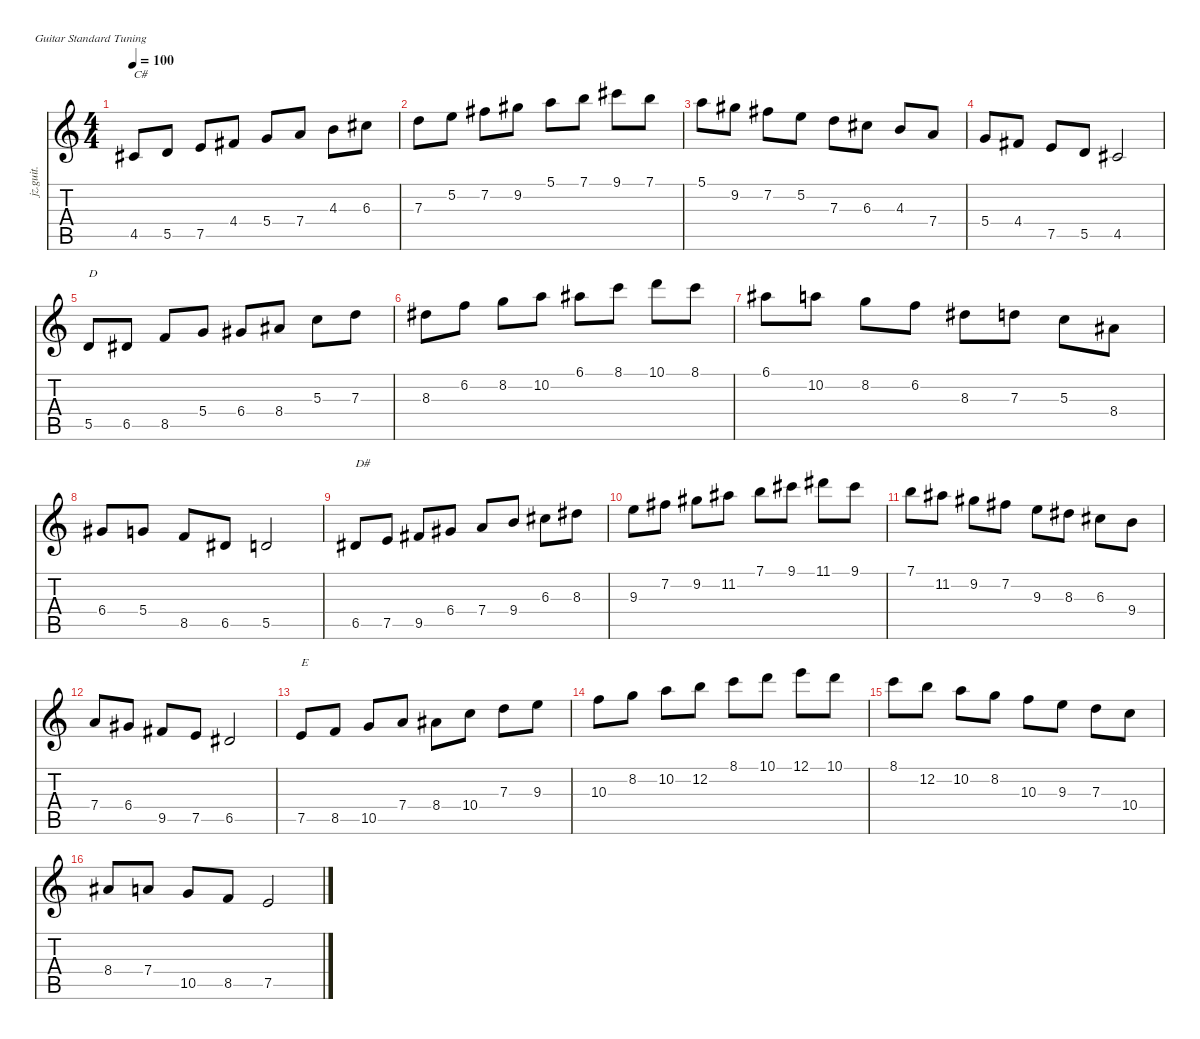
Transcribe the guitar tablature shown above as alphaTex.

\defaultSystemsLayout 4
\hideDynamics
\bracketExtendMode nobrackets
\chordDiagramsInScore
\track ("Jazz Guitar" "jz.guit.") {defaultSystemsLayout 2 instrument electricguitarjazz}
\staff {score tabs}
\tuning (E4 B3 G3 D3 A2 E2)
\ts (4 4)
\tempo 100
\clef g2
\scale
0.269137
\ks c
4.5{acc #}.8{txt "C#" dy mf beam Up} 5.5.8{beam Up} 7.5.8{beam Up} 4.4{acc #}.8{beam Up} 5.4.8{beam Up} 7.4.8{beam Up} 4.3.8{beam Down} 6.3{acc #}.8{beam Down} |
\scale
0.246338 7.3.8{beam Down} 5.2.8{beam Down} 7.2{acc #}.8{beam Down} 9.2{acc #}.8{beam Down} 5.1.8{beam Down} 7.1.8{beam Down} 9.1{acc #}.8{beam Down} 7.1.8{beam Down} |
\scale
0.246338 5.1.8{beam Down} 9.2{acc #}.8{beam Down} 7.2{acc #}.8{beam Down} 5.2.8{beam Down} 7.3.8{beam Down} 6.3{acc #}.8{beam Down} 4.3.8{beam Up} 7.4.8{beam Up} |
\scale
0.238188 5.4.8{beam Up} 4.4{acc #}.8{beam Up} 7.5.8{beam Up} 5.5.8{beam Up} 4.5{acc #}.2{beam Up} |
\scale
0.277287 5.5.8{txt "D" beam Up} 6.5{acc #}.8{beam Up} 8.5.8{beam Up} 5.4.8{beam Up} 6.4{acc #}.8{beam Up} 8.4{acc #}.8{beam Up} 5.3.8{beam Down} 7.3.8{beam Down} |
\scale
0.238188 8.3{acc #}.8{beam Down} 6.2.8{beam Down} 8.2.8{beam Down} 10.2.8{beam Down} 6.1{acc #}.8{beam Down} 8.1.8{beam Down} 10.1.8{beam Down} 8.1.8{beam Down} |
\scale
0.238188 6.1{acc #}.8{beam Down} 10.2.8{beam Down} 8.2.8{beam Down} 6.2.8{beam Down} 8.3{acc #}.8{beam Down} 7.3.8{beam Down} 5.3.8{beam Down} 8.4{acc #}.8{beam Down} |
\scale
0.246338 6.4{acc #}.8{beam Up} 5.4.8{beam Up} 8.5.8{beam Up} 6.5{acc #}.8{beam Up} 5.5.2{beam Up} |
\scale
0.269137 6.5{acc #}.8{txt "D#" beam Up} 7.5.8{beam Up} 9.5{acc #}.8{beam Up} 6.4{acc #}.8{beam Up} 7.4.8{beam Up} 9.4.8{beam Up} 6.3{acc #}.8{beam Down} 8.3{acc #}.8{beam Down} |
\scale
0.246338 9.3.8{beam Down} 7.2{acc #}.8{beam Down} 9.2{acc #}.8{beam Down} 11.2{acc #}.8{beam Down} 7.1.8{beam Down} 9.1{acc #}.8{beam Down} 11.1{acc #}.8{beam Down} 9.1{acc #}.8{beam Down} |
\scale
0.246338 7.1.8{beam Down} 11.2{acc #}.8{beam Down} 9.2{acc #}.8{beam Down} 7.2{acc #}.8{beam Down} 9.3.8{beam Down} 8.3{acc #}.8{beam Down} 6.3{acc #}.8{beam Down} 9.4.8{beam Down} |
\scale
0.238188 7.4.8{beam Up} 6.4{acc #}.8{beam Up} 9.5{acc #}.8{beam Up} 7.5.8{beam Up} 6.5{acc #}.2{beam Up} |
\scale
0.273212 7.5.8{txt "E" beam Up} 8.5.8{beam Up} 10.5.8{beam Up} 7.4.8{beam Up} 8.4{acc #}.8{beam Down} 10.4.8{beam Down} 7.3.8{beam Down} 9.3.8{beam Down} |
\scale
0.242263 10.3.8{beam Down} 8.2.8{beam Down} 10.2.8{beam Down} 12.2.8{beam Down} 8.1.8{beam Down} 10.1.8{beam Down} 12.1.8{beam Down} 10.1.8{beam Down} |
\scale
0.242263 8.1.8{beam Down} 12.2.8{beam Down} 10.2.8{beam Down} 8.2.8{beam Down} 10.3.8{beam Down} 9.3.8{beam Down} 7.3.8{beam Down} 10.4.8{beam Down} |
\scale
0.242263 8.4{acc #}.8{beam Up} 7.4.8{beam Up} 10.5.8{beam Up} 8.5.8{beam Up} 7.5.2{beam Up}
